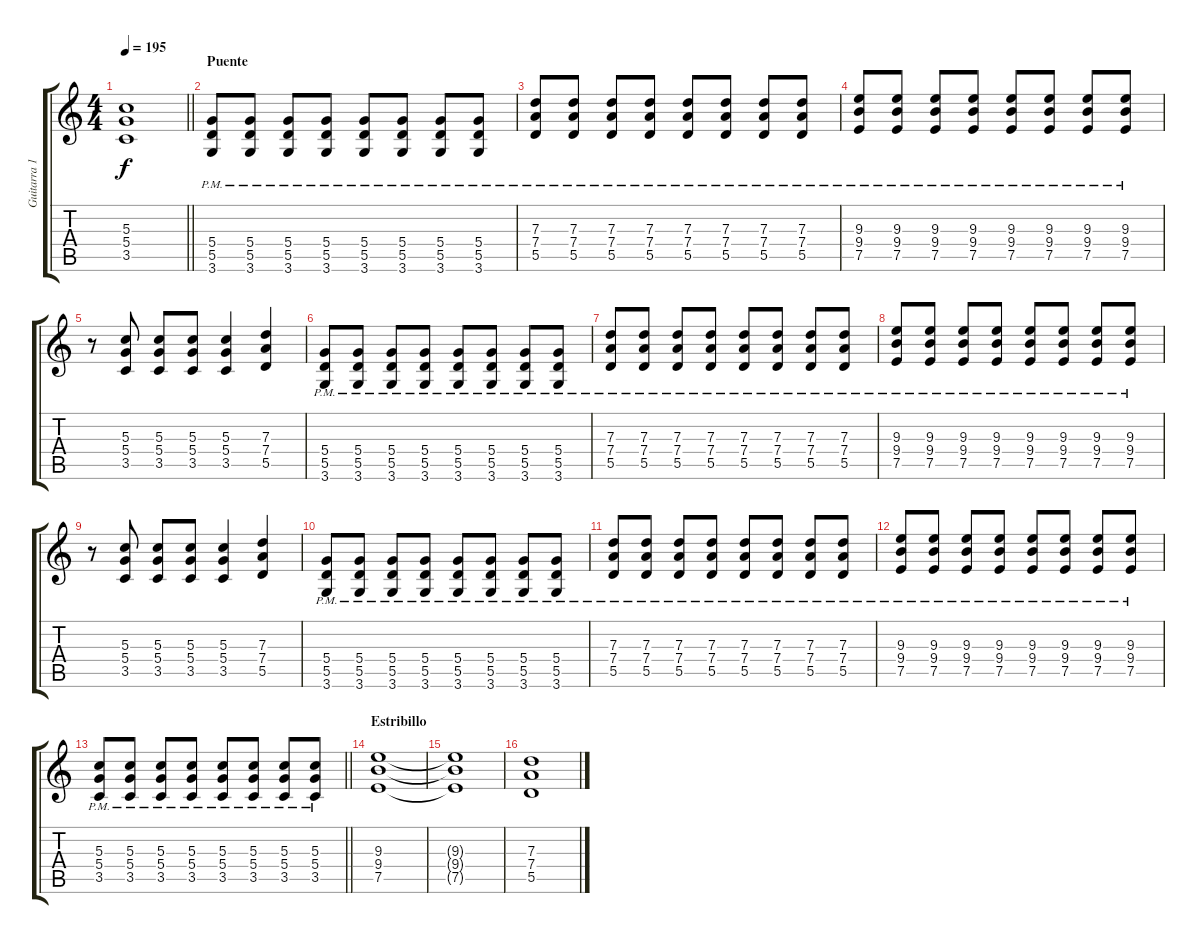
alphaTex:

\track ("Guitarra 1" "Guitarra 1") {instrument distortionguitar}
\staff {score tabs}
\tuning (E4 B3 G3 D3 A2 E2) {hide}
\ts (4 4)
\tempo 195
\clef g2
\barLineRight lightlight
\ks c
(5.3{t} 5.4{t} 3.5{t}).1{dy f} |
\section ("" "Puente")
(5.4{pm} 5.5{pm} 3.6{pm}).8 (5.4{pm} 5.5{pm} 3.6{pm}).8 (5.4{pm} 5.5{pm} 3.6{pm}).8 (5.4{pm} 5.5{pm} 3.6{pm}).8 (5.4{pm} 5.5{pm} 3.6{pm}).8 (5.4{pm} 5.5{pm} 3.6{pm}).8 (5.4{pm} 5.5{pm} 3.6{pm}).8 (5.4{pm} 5.5{pm} 3.6{pm}).8 |
(7.3{pm} 7.4{pm} 5.5{pm}).8 (7.3{pm} 7.4{pm} 5.5{pm}).8 (7.3{pm} 7.4{pm} 5.5{pm}).8 (7.3{pm} 7.4{pm} 5.5{pm}).8 (7.3{pm} 7.4{pm} 5.5{pm}).8 (7.3{pm} 7.4{pm} 5.5{pm}).8 (7.3{pm} 7.4{pm} 5.5{pm}).8 (7.3{pm} 7.4{pm} 5.5{pm}).8 |
(9.3{pm} 9.4{pm} 7.5{pm}).8 (9.3{pm} 9.4{pm} 7.5{pm}).8 (9.3{pm} 9.4{pm} 7.5{pm}).8 (9.3{pm} 9.4{pm} 7.5{pm}).8 (9.3{pm} 9.4{pm} 7.5{pm}).8 (9.3{pm} 9.4{pm} 7.5{pm}).8 (9.3{pm} 9.4{pm} 7.5{pm}).8 (9.3{pm} 9.4{pm} 7.5{pm}).8 |
r.8 (5.3 5.4 3.5).8 (5.3 5.4 3.5).8 (5.3 5.4 3.5).8 (5.3 5.4 3.5).4 (7.3 7.4 5.5).4 |
(5.4{pm} 5.5{pm} 3.6{pm}).8 (5.4{pm} 5.5{pm} 3.6{pm}).8 (5.4{pm} 5.5{pm} 3.6{pm}).8 (5.4{pm} 5.5{pm} 3.6{pm}).8 (5.4{pm} 5.5{pm} 3.6{pm}).8 (5.4{pm} 5.5{pm} 3.6{pm}).8 (5.4{pm} 5.5{pm} 3.6{pm}).8 (5.4{pm} 5.5{pm} 3.6{pm}).8 |
(7.3{pm} 7.4{pm} 5.5{pm}).8 (7.3{pm} 7.4{pm} 5.5{pm}).8 (7.3{pm} 7.4{pm} 5.5{pm}).8 (7.3{pm} 7.4{pm} 5.5{pm}).8 (7.3{pm} 7.4{pm} 5.5{pm}).8 (7.3{pm} 7.4{pm} 5.5{pm}).8 (7.3{pm} 7.4{pm} 5.5{pm}).8 (7.3{pm} 7.4{pm} 5.5{pm}).8 |
(9.3{pm} 9.4{pm} 7.5{pm}).8 (9.3{pm} 9.4{pm} 7.5{pm}).8 (9.3{pm} 9.4{pm} 7.5{pm}).8 (9.3{pm} 9.4{pm} 7.5{pm}).8 (9.3{pm} 9.4{pm} 7.5{pm}).8 (9.3{pm} 9.4{pm} 7.5{pm}).8 (9.3{pm} 9.4{pm} 7.5{pm}).8 (9.3{pm} 9.4{pm} 7.5{pm}).8 |
r.8 (5.3 5.4 3.5).8 (5.3 5.4 3.5).8 (5.3 5.4 3.5).8 (5.3 5.4 3.5).4 (7.3 7.4 5.5).4 |
(5.4{pm} 5.5{pm} 3.6{pm}).8 (5.4{pm} 5.5{pm} 3.6{pm}).8 (5.4{pm} 5.5{pm} 3.6{pm}).8 (5.4{pm} 5.5{pm} 3.6{pm}).8 (5.4{pm} 5.5{pm} 3.6{pm}).8 (5.4{pm} 5.5{pm} 3.6{pm}).8 (5.4{pm} 5.5{pm} 3.6{pm}).8 (5.4{pm} 5.5{pm} 3.6{pm}).8 |
(7.3{pm} 7.4{pm} 5.5{pm}).8 (7.3{pm} 7.4{pm} 5.5{pm}).8 (7.3{pm} 7.4{pm} 5.5{pm}).8 (7.3{pm} 7.4{pm} 5.5{pm}).8 (7.3{pm} 7.4{pm} 5.5{pm}).8 (7.3{pm} 7.4{pm} 5.5{pm}).8 (7.3{pm} 7.4{pm} 5.5{pm}).8 (7.3{pm} 7.4{pm} 5.5{pm}).8 |
(9.3{pm} 9.4{pm} 7.5{pm}).8 (9.3{pm} 9.4{pm} 7.5{pm}).8 (9.3{pm} 9.4{pm} 7.5{pm}).8 (9.3{pm} 9.4{pm} 7.5{pm}).8 (9.3{pm} 9.4{pm} 7.5{pm}).8 (9.3{pm} 9.4{pm} 7.5{pm}).8 (9.3{pm} 9.4{pm} 7.5{pm}).8 (9.3{pm} 9.4{pm} 7.5{pm}).8 |
\barLineRight lightlight
(5.3{pm} 5.4{pm} 3.5{pm}).8 (5.3{pm} 5.4{pm} 3.5{pm}).8 (5.3{pm} 5.4{pm} 3.5{pm}).8 (5.3{pm} 5.4{pm} 3.5{pm}).8 (5.3{pm} 5.4{pm} 3.5{pm}).8 (5.3{pm} 5.4{pm} 3.5{pm}).8 (5.3{pm} 5.4{pm} 3.5{pm}).8 (5.3{pm} 5.4{pm} 3.5{pm}).8 |
\section ("" "Estribillo")
(9.3 9.4 7.5).1 |
(9.3{t} 9.4{t} 7.5{t}).1 |
(7.3 7.4 5.5).1
